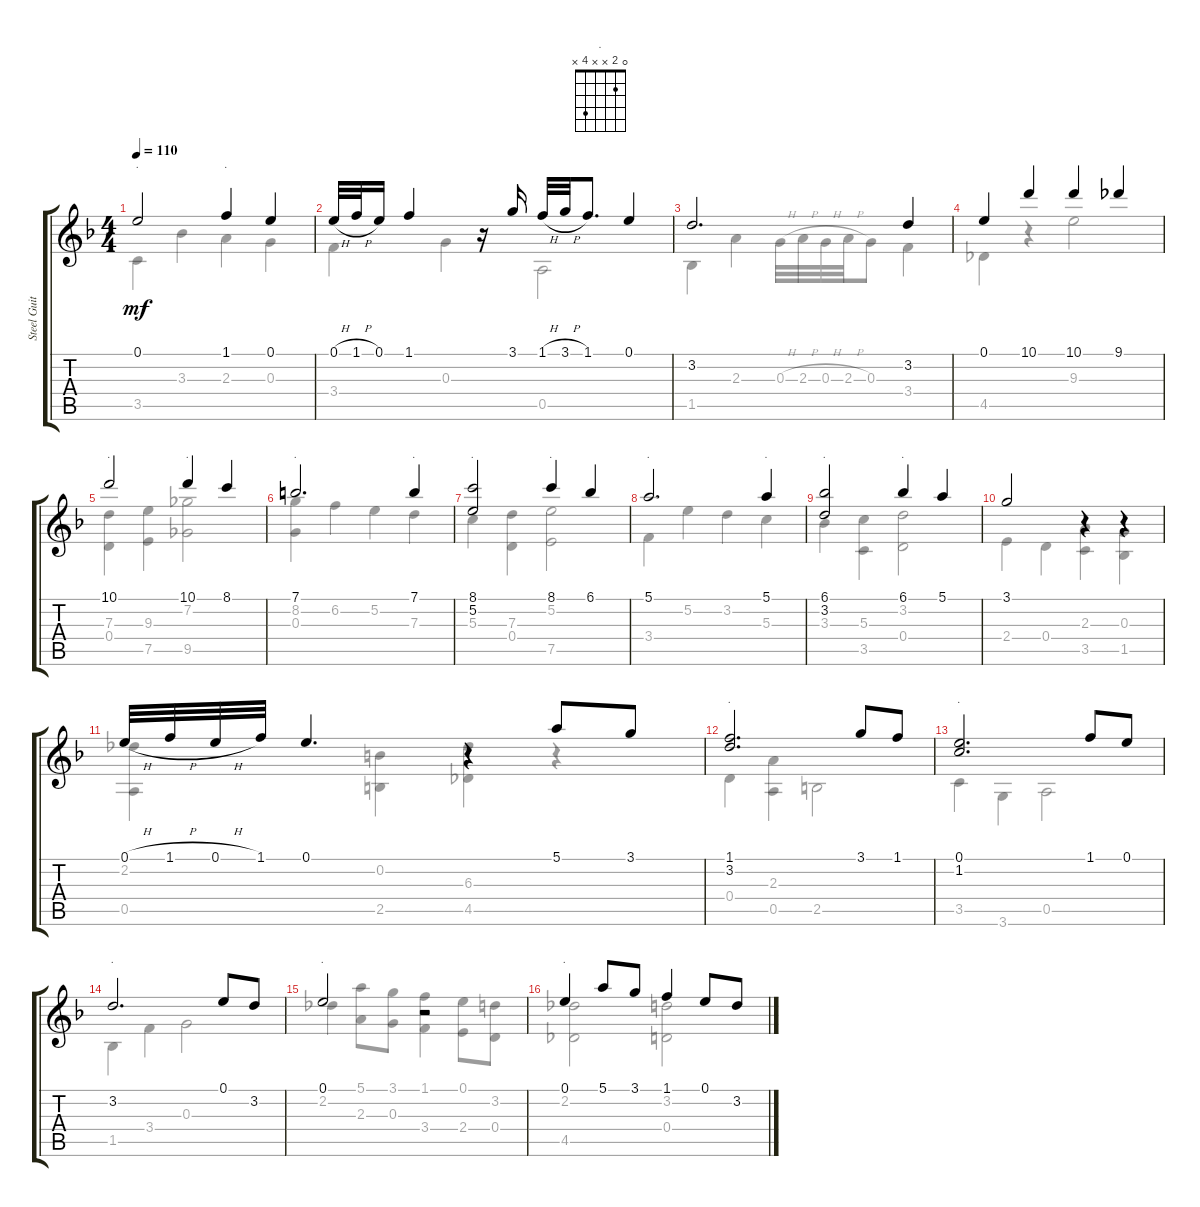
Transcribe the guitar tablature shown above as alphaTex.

\track ("Steel Guitar" "Steel Guit") {instrument acousticguitarsteel}
\staff {score tabs}
\tuning (E4 B3 G3 D3 A2 E2) {hide}
\chord ("." 0 x 3 x 3 x)
\chord ("." 1 x 2 x x x)
\chord ("." 10 x 7 0 x x) {firstfret 7}
\chord ("." 10 7 x x 9 x) {firstfret 7}
\chord ("." 7 8 0 x x x) {firstfret 7}
\chord ("." 7 x 7 x x x) {firstfret 7}
\chord ("." 8 5 5 x x x) {firstfret 5 barre 5}
\chord ("." 8 5 x x 7 x) {firstfret 5}
\chord ("." 5 5 x 3 x x) {firstfret 3}
\chord ("." 5 x 5 x x x) {firstfret 3}
\chord ("." 6 3 3 x x x) {firstfret 3 barre 3}
\chord ("." 6 3 x 0 x x) {firstfret 3}
\chord ("." 1 3 2 0 0 x)
\chord ("." 0 1 x x 3 x)
\chord ("." 0 3 0 3 1 x)
\chord ("." 0 2 x x 0 x)
\chord ("." 0 2 x x 4 x)
\voice
\ts (4 4)
\tempo 110
\clef g2
\ks dminor
0.1.2{ch "." dy mf} 1.1.4{ch "."} 0.1.4 |
0.1{h}.32 1.1{h}.32 0.1.16 1.1.4 r.16 3.1.16 1.1{h}.32 3.1{h}.32 1.1.8{d} 0.1.4 |
3.2.2{d} 3.2.4 |
0.1.4 10.1.4 10.1.4 9.1.4 |
10.1.2{ch "."} 10.1.4{ch "."} 8.1.4 |
7.1.2{d ch "."} 7.1.4{ch "."} |
(8.1 5.2).2{ch "."} 8.1.4{ch "."} 6.1.4 |
5.1.2{d ch "."} 5.1.4{ch "."} |
(6.1 3.2).2{ch "."} 6.1.4{ch "."} 5.1.4 |
3.1.2 r.4 r.4 |
0.1{h}.32 1.1{h}.32 0.1{h}.32 1.1.32 0.1.4{d} r.4 5.1.8 3.1.8 |
(1.1 3.2).2{d ch "."} 3.1.8 1.1.8 |
(0.1 1.2).2{d ch "."} 1.1.8 0.1.8 |
3.2.2{d ch "."} 0.1.8 3.2.8 |
0.1.2{ch "."} r.2 |
0.1.4{ch "."} 5.1.8 3.1.8 1.1.4 0.1.8 3.2.8
\voice
\clef g2
\ottava regular
\simile none
\ks dminor
3.5.4{dy mf} 3.3.4 2.3.4 0.3.4 |
3.4.4 0.3.4 0.5.2 |
1.5.4 2.3.4 0.3{h}.32 2.3{h}.32 0.3{h}.32 2.3{h}.32 0.3.8 3.4.4 |
4.5.4 r.4 9.3.2 |
(7.3 0.4).4 (9.3 7.5).4 (7.2 9.5).2 |
(8.2 0.3).4 6.2.4 5.2.4 7.3.4 |
5.3.4 (7.3 0.4).4 (5.2 7.5).2 |
3.4.4 5.2.4 3.2.4 5.3.4 |
3.3.4 (5.3 3.5).4 (3.2 0.4).2 |
2.4.4 0.4.4 (2.3 3.5).4 (0.3 1.5).4 |
(2.2 0.5).4 (0.2 2.5).4 (6.3 4.5).4 r.4 |
0.4.4 (2.3 0.5).4 2.5.2 |
3.5.4 3.6.4 0.5.2 |
1.5.4 3.4.4 0.3.2 |
2.2.4 (5.1 2.3).8 (3.1 0.3).8 (1.1 3.4).4 (0.1 2.4).8 (3.2 0.4).8 |
(2.2 4.5).2 (3.2 0.4).2
